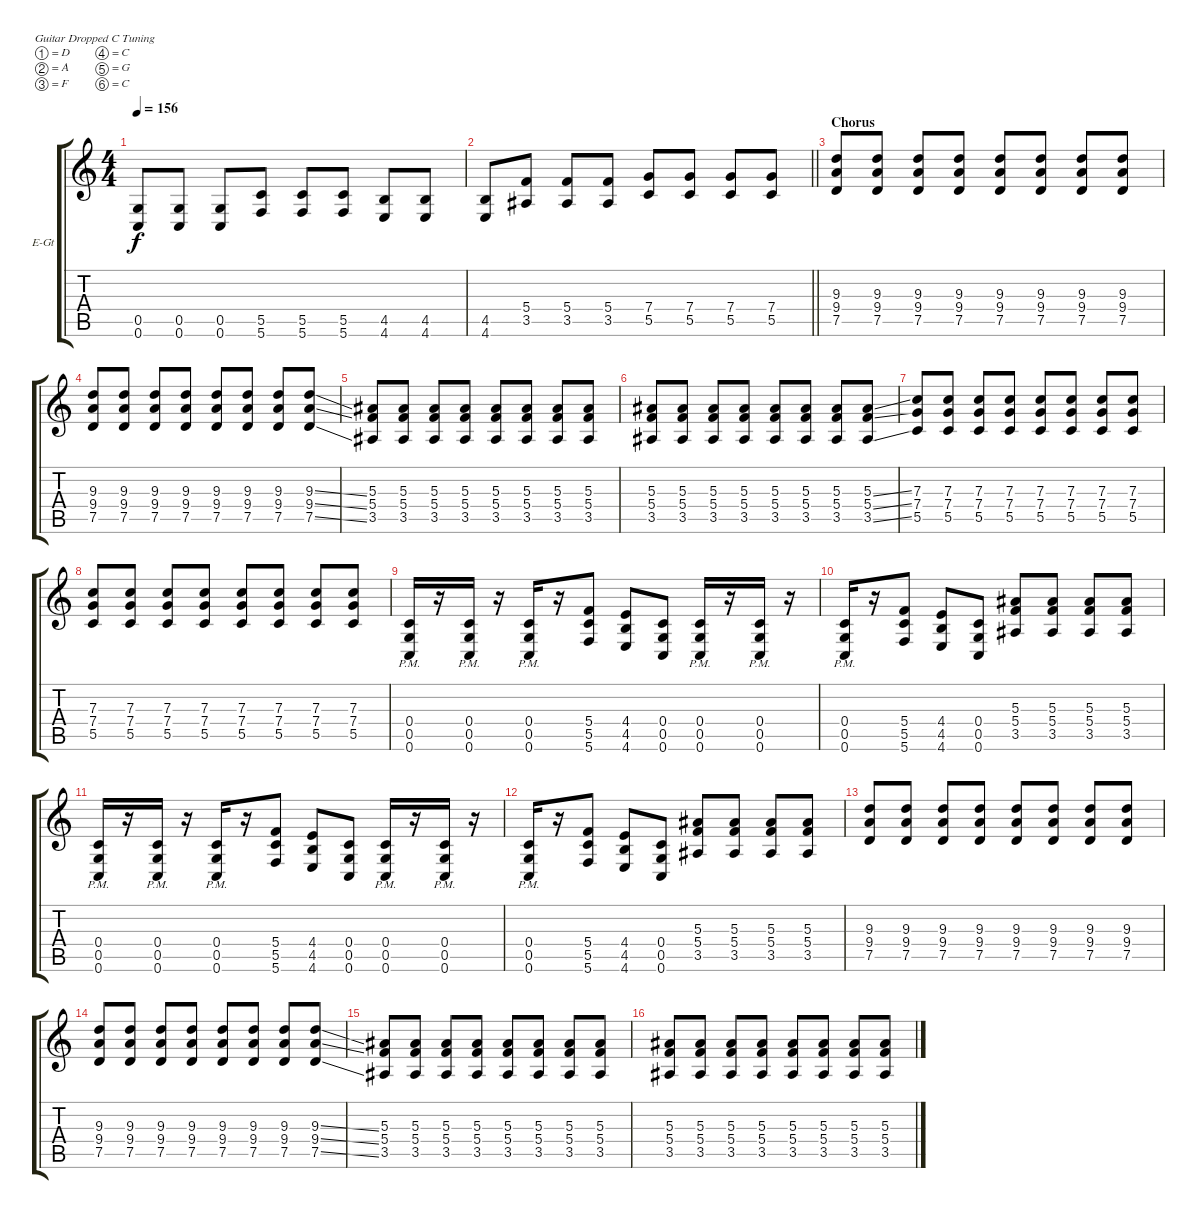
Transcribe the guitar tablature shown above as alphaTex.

\bracketExtendMode groupsimilarinstruments
\firstSystemTrackNameOrientation horizontal
\otherSystemsTrackNameOrientation horizontal
\track ("Rhythm" "E-Gt") {instrument distortionguitar}
\staff {score tabs}
\tuning (D4 A3 F3 C3 G2 C2)
\ts (4 4)
\tempo 156
\clef g2
\ks c
(0.5 0.6).8{dy f} (0.5 0.6).8 (0.5 0.6).8 (5.5 5.6).8 (5.5 5.6).8 (5.5 5.6).8 (4.5 4.6).8 (4.5 4.6).8 |
\barLineRight lightlight
(4.5 4.6).8 (5.4 3.5).8 (5.4 3.5).8 (5.4 3.5).8 (7.4 5.5).8 (7.4 5.5).8 (7.4 5.5).8 (7.4 5.5).8 |
\section ("" "Chorus")
(9.3 9.4 7.5).8 (9.3 9.4 7.5).8 (9.3 9.4 7.5).8 (9.3 9.4 7.5).8 (9.3 9.4 7.5).8 (9.3 9.4 7.5).8 (9.3 9.4 7.5).8 (9.3 9.4 7.5).8 |
(9.3 9.4 7.5).8 (9.3 9.4 7.5).8 (9.3 9.4 7.5).8 (9.3 9.4 7.5).8 (9.3 9.4 7.5).8 (9.3 9.4 7.5).8 (9.3 9.4 7.5).8 (9.3{ss} 9.4{ss} 7.5{ss}).8 |
(5.3 5.4 3.5).8 (5.3 5.4 3.5).8 (5.3 5.4 3.5).8 (5.3 5.4 3.5).8 (5.3 5.4 3.5).8 (5.3 5.4 3.5).8 (5.3 5.4 3.5).8 (5.3 5.4 3.5).8 |
(5.3 5.4 3.5).8 (5.3 5.4 3.5).8 (5.3 5.4 3.5).8 (5.3 5.4 3.5).8 (5.3 5.4 3.5).8 (5.3 5.4 3.5).8 (5.3 5.4 3.5).8 (5.3{ss} 5.4{ss} 3.5{ss}).8 |
(7.3 7.4 5.5).8 (7.3 7.4 5.5).8 (7.3 7.4 5.5).8 (7.3 7.4 5.5).8 (7.3 7.4 5.5).8 (7.3 7.4 5.5).8 (7.3 7.4 5.5).8 (7.3 7.4 5.5).8 |
(7.3 7.4 5.5).8 (7.3 7.4 5.5).8 (7.3 7.4 5.5).8 (7.3 7.4 5.5).8 (7.3 7.4 5.5).8 (7.3 7.4 5.5).8 (7.3 7.4 5.5).8 (7.3 7.4 5.5).8 |
(0.4{pm} 0.5{pm} 0.6{pm}).16 r.16 (0.4{pm} 0.5{pm} 0.6{pm}).16 r.16 (0.4{pm} 0.5{pm} 0.6{pm}).16 r.16 (5.4 5.5 5.6).8 (4.4 4.5 4.6).8 (0.4 0.5 0.6).8 (0.4{pm} 0.5{pm} 0.6{pm}).16 r.16 (0.4{pm} 0.5{pm} 0.6{pm}).16 r.16 |
(0.4{pm} 0.5{pm} 0.6{pm}).16 r.16 (5.4 5.5 5.6).8 (4.4 4.5 4.6).8 (0.4 0.5 0.6).8 (5.3 5.4 3.5).8 (5.3 5.4 3.5).8 (5.3 5.4 3.5).8 (5.3 5.4 3.5).8 |
(0.4{pm} 0.5{pm} 0.6{pm}).16 r.16 (0.4{pm} 0.5{pm} 0.6{pm}).16 r.16 (0.4{pm} 0.5{pm} 0.6{pm}).16 r.16 (5.4 5.5 5.6).8 (4.4 4.5 4.6).8 (0.4 0.5 0.6).8 (0.4{pm} 0.5{pm} 0.6{pm}).16 r.16 (0.4{pm} 0.5{pm} 0.6{pm}).16 r.16 |
(0.4{pm} 0.5{pm} 0.6{pm}).16 r.16 (5.4 5.5 5.6).8 (4.4 4.5 4.6).8 (0.4 0.5 0.6).8 (5.3 5.4 3.5).8 (5.3 5.4 3.5).8 (5.3 5.4 3.5).8 (5.3 5.4 3.5).8 |
(9.3 9.4 7.5).8 (9.3 9.4 7.5).8 (9.3 9.4 7.5).8 (9.3 9.4 7.5).8 (9.3 9.4 7.5).8 (9.3 9.4 7.5).8 (9.3 9.4 7.5).8 (9.3 9.4 7.5).8 |
(9.3 9.4 7.5).8 (9.3 9.4 7.5).8 (9.3 9.4 7.5).8 (9.3 9.4 7.5).8 (9.3 9.4 7.5).8 (9.3 9.4 7.5).8 (9.3 9.4 7.5).8 (9.3{ss} 9.4{ss} 7.5{ss}).8 |
(5.3 5.4 3.5).8 (5.3 5.4 3.5).8 (5.3 5.4 3.5).8 (5.3 5.4 3.5).8 (5.3 5.4 3.5).8 (5.3 5.4 3.5).8 (5.3 5.4 3.5).8 (5.3 5.4 3.5).8 |
(5.3 5.4 3.5).8 (5.3 5.4 3.5).8 (5.3 5.4 3.5).8 (5.3 5.4 3.5).8 (5.3 5.4 3.5).8 (5.3 5.4 3.5).8 (5.3 5.4 3.5).8 (5.3{ss} 5.4{ss} 3.5{ss}).8
